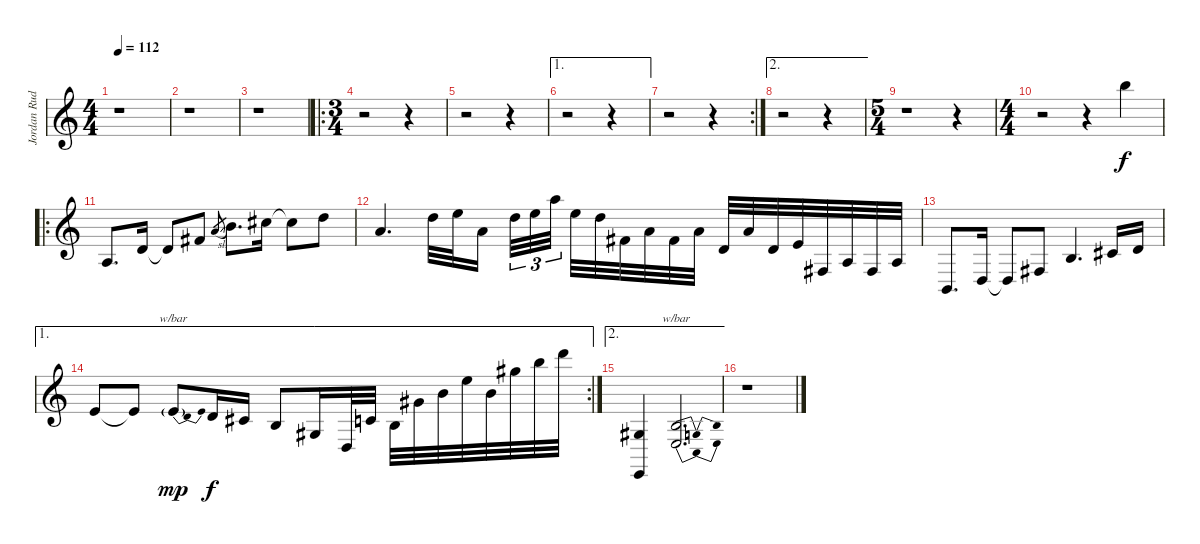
\track ("Jordan Rudess" "Jordan Rud") {instrument lead2sawtooth}
\staff {score}
\tuning (E4 B3 G3 D3 A2 E2 B1) {hide}
\ts (4 4)
\tempo 112
\clef g2
\ks c
r.1{dy f} |
r.1 |
r.1 |
\ro
\ts (3 4)
r.2 r.4 |
r.2 r.4 |
\ae 1
r.2 r.4 |
\rc 2
r.2 r.4 |
\ae 2
r.2 r.4 |
\ts (5 4)
r.1 r.4 |
\ts (4 4)
r.2 r.4 19.1.4{instrument lead1square} |
\ro
17.6.8{d} 17.5.16 17.5{t}.8 16.4.8 14.3{sl}.8{gr} 16.3.8{d} 14.2.16 14.2{t}.8 15.2.8 |
14.3.4{d} 10.1.32 12.1.32 10.2.16 10.1.32{tu (3 2)} 12.1.32{tu (3 2)} 17.1.32{tu (3 2) beam splitsecondary} 12.1.32 10.1.32 7.2.32 10.2.32 7.2.32 10.2.32 7.3.32 10.2.32 7.3.32 9.3.32 4.4.32 7.4.32 4.4.32 7.4.32 |
2.5.8{d} 5.5.16 5.5{t}.8 4.4.8 4.3.4{d} 2.2.16 3.2.16 |
\ae 1
\rc 2
5.2.8 5.2{t}.8 5.2{g}.8{tbe (dip default 0 0 30 -4 60 0) dy mp} 3.2.16{dy f} 2.2.16 4.3.8 6.4.16 15.7.32 15.5.32 14.5.32 13.3.32 12.2.32 17.2.32 12.2.32 16.1.32 19.1.32 22.1.32 |
\ae 2
(11.5 0.6).4 (9.4 7.5).2{d tbe (dip default 0 0 30 -8 60 0)} |
r.1
